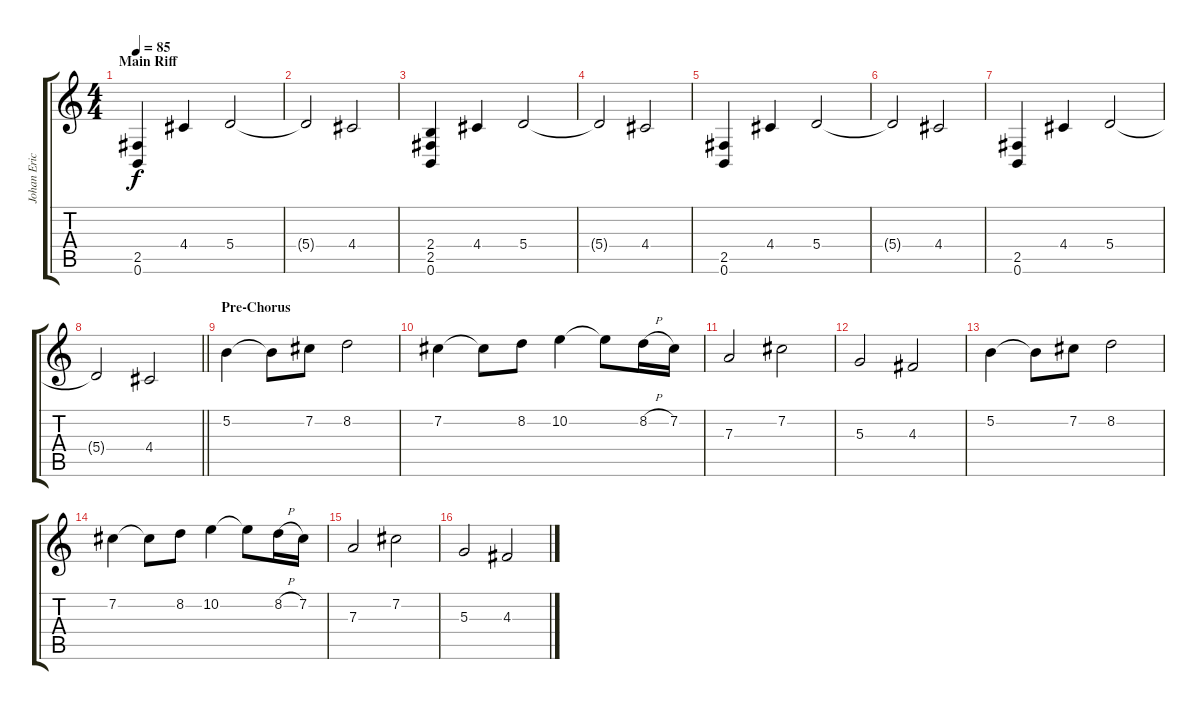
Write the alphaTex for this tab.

\track ("Johan Ericson" "Johan Eric") {instrument distortionguitar}
\staff {score tabs}
\tuning (B3 Gb3 D3 A2 E2 B1) {hide}
\ts (4 4)
\section ("" "Main Riff")
\tempo 85
\clef g2
\ks c
(2.5 0.6).4{dy f} 4.4.4 5.4.2 |
5.4{t}.2 4.4.2 |
(2.4 2.5 0.6).4 4.4.4 5.4.2 |
5.4{t}.2 4.4.2 |
(2.5 0.6).4 4.4.4 5.4.2 |
5.4{t}.2 4.4.2 |
(2.5 0.6).4 4.4.4 5.4.2 |
\barLineRight lightlight
5.4{t}.2 4.4.2 |
\section ("" "Pre-Chorus")
5.2.4 5.2{t}.8 7.2.8 8.2.2 |
7.2.4 7.2{t}.8 8.2.8 10.2.4 10.2{t}.8 8.2{h}.16 7.2.16 |
7.3.2 7.2.2 |
5.3.2 4.3.2 |
5.2.4 5.2{t}.8 7.2.8 8.2.2 |
7.2.4 7.2{t}.8 8.2.8 10.2.4 10.2{t}.8 8.2{h}.16 7.2.16 |
7.3.2 7.2.2 |
5.3.2 4.3.2
